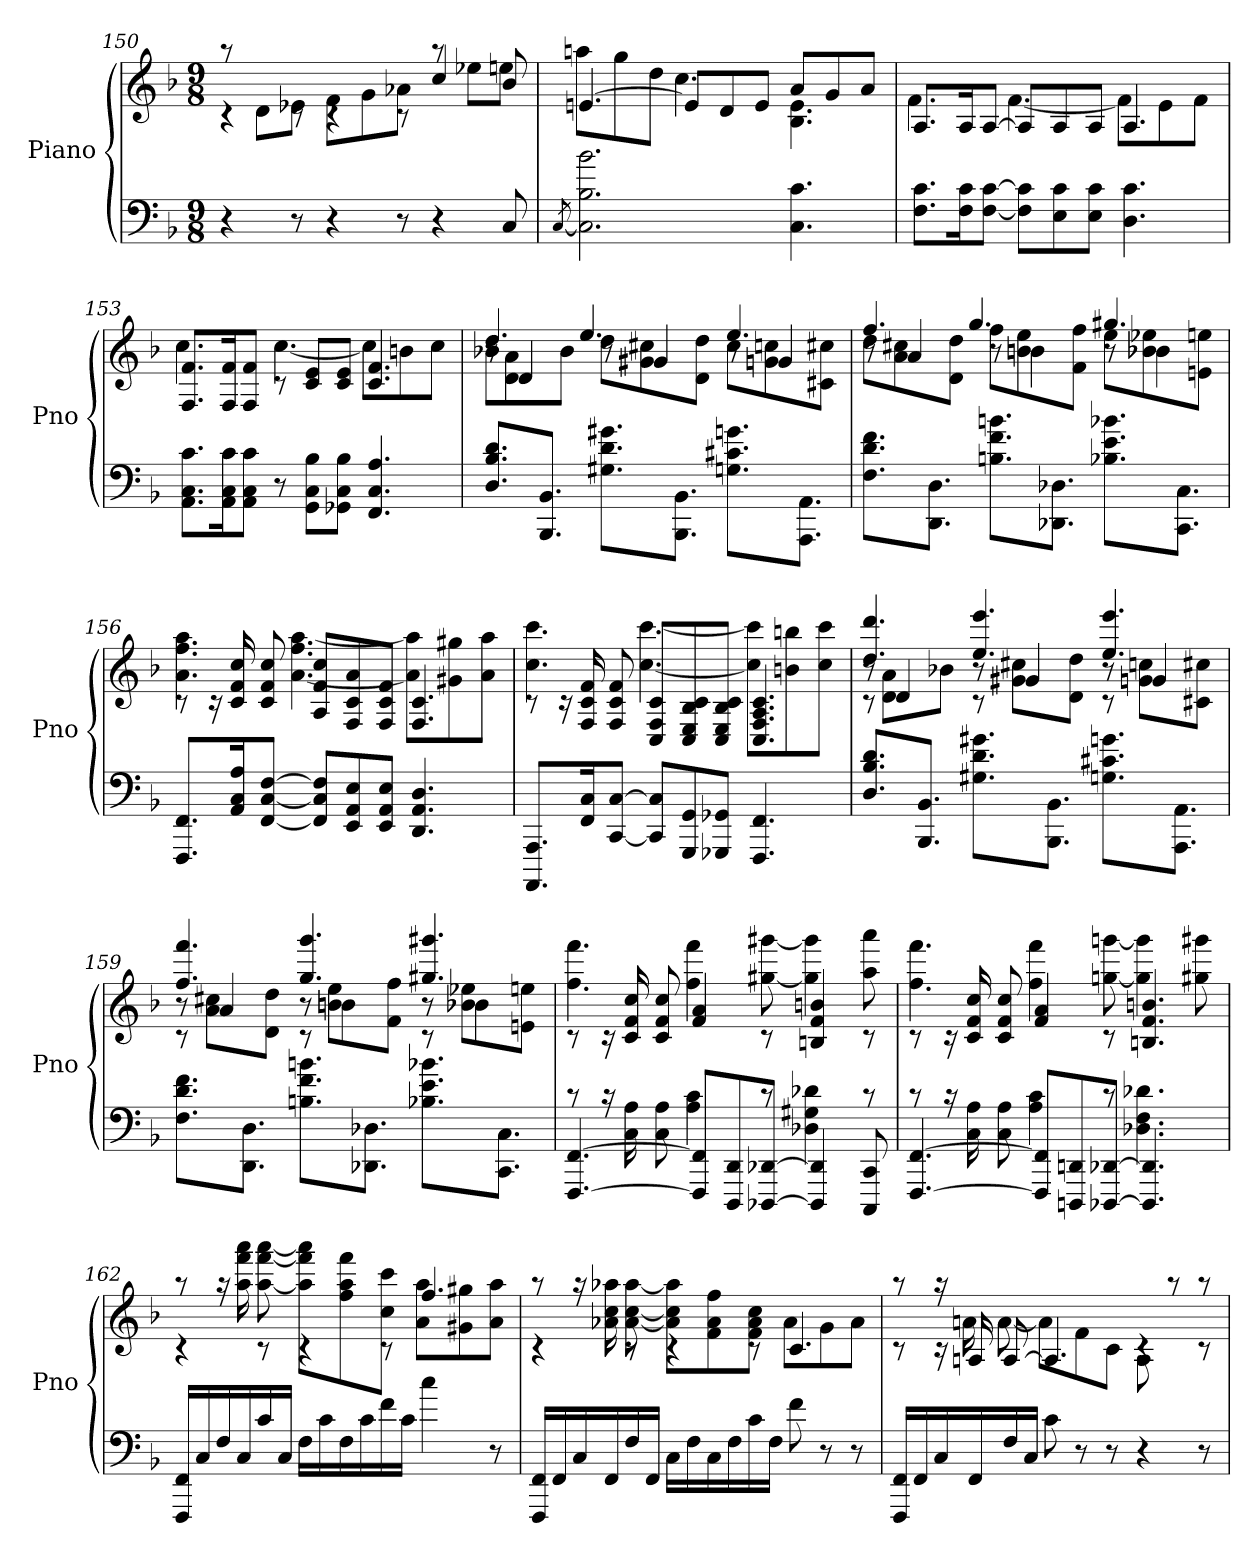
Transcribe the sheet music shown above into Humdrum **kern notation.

**kern	**kern
*part1	*part1
*staff2	*staff1
*I"Piano	*
*I'Pno	*
*clefF4	*clefG2
*k[b-]	*k[b-]
*M9/8	*M9/8
=150	=150
*	*^
4r	4rc	8raa
.	.	8dL
8r	8rc	8e-XJ
4r	4rc	8fL
.	.	8g
8r	8rc	8a-XJ
4r	4cc	8raa
.	.	8ee-XL
8C	8b-	8eenJ
=151	=151	=151
[8qC/	.	.
2.C] 2.B- 2.b-	[4.en	8aanL
.	.	8gg
.	.	8ddJ
.	8eL]	4.cc
.	8d	.
.	8eJ	.
4.C 4.c	8aL	4.B- 4.e
.	8g	.
.	8aJ	.
=152	=152	=152
8.F 8.cL	8.AL	4.f
16F 16cK	16AK	.
[8F [8cJ	[8AJ	.
8F] 8c]L	8AL]	[4.f
8E 8c	8A	.
8E 8cJ	8AJ	.
4.D 4.c	4.A	8fL]
.	.	8e
.	.	8fJ
=153	=153	=153
8.AA 8.C 8.cL	8.F 8.fL	4.cc
16AA 16C 16cK	16F 16fK	.
8AA 8C 8cJ	8F 8fJ	.
8r	8rc	[4.cc
8GG 8C 8B-L	8c 8eL	.
8GG-X 8C 8B-J	8c 8eJ	.
4.FF 4.C 4.A	4.c 4.f	8ccL]
.	.	8bn
.	.	8ccJ
=154	=154	=154
*	*	*^
8.D 8.B- 8.dL	8r	8b-XL	4.dd
.	4d/	8d 8a	.
8.BBB- 8.BB-J	.	.	.
.	.	8b-J	.
8.G#X 8.d 8.g#XL	8r	8ddL	4.ee
.	4g#X/	8g#X 8cc#X	.
8.BBB- 8.BB-J	.	.	.
.	.	8d 8ddJ	.
8.Gn 8.c#X 8.gnL	8r	8cc#L	4.ee
.	4gn/	8gn 8ccn	.
8.AAA 8.AAJ	.	.	.
.	.	8c#X 8cc#XJ	.
=155	=155	=155	=155
8.F 8.d 8.fL	8r	8ddL	4.ff
.	4a/	8a 8cc#X	.
8.DD 8.DJ	.	.	.
.	.	8d 8ddJ	.
8.Bn 8.f 8.bnL	8r	8ffL	4.gg
.	4bn\	8bn 8ee	.
8.DD-X 8.D-XJ	.	.	.
.	.	8f 8ffJ	.
8.B-X 8.e 8.b-XL	8r	8eeL	4.gg#X
.	4b-X\	8b-X 8ee-X	.
8.CC 8.CJ	.	.	.
.	.	8en 8eenJ	.
*	*	*v	*v
=156	=156	=156
8.FFF 8.FFL	8rc	4.a 4.ff 4.aa
.	16rc	.
16AA 16C 16AK	16c 16f 16cc	.
[8FF [8C [8FJ	8c 8f 8cc	.
8FF] 8C] 8F]L	8A 8f 8ccL	[4.a 4.ff [4.aa
8EE 8AA 8E	8F 8c 8a	.
8EE 8AA 8EJ	8F 8c 8fJ	.
4.DD 4.AA 4.D	4.F 4.c	8a] 8aa]L
.	.	8g#X 8gg#X
.	.	8a 8aaJ
=157	=157	=157
8.AAAA 8.AAAL	8rc	4.cc 4.ccc
.	16rc	.
16FF 16CK	16F 16c 16f	.
[8CC [8CJ	8F 8c 8f	.
8CC] 8C]L	8C 8F 8cL	[4.cc [4.ccc
8GGG 8GG	8C 8E 8B- 8c	.
8GGG-X 8GG-XJ	8C 8E 8B- 8cJ	.
4.FFF 4.FF	4.C 4.F 4.A 4.c	8cc] 8ccc]L
.	.	8bn 8bbn
.	.	8cc 8cccJ
=158	=158	=158
*	*	*^
8.D 8.B- 8.dL	8r	8rc	4.dd 4.ddd
.	4d/	8d 8aL	.
8.BBB- 8.BB-J	.	.	.
.	.	8b-XJ	.
8.G#X 8.d 8.g#XL	8r	8rc	4.ee 4.eee
.	4g#X/	8g#X 8cc#XL	.
8.BBB- 8.BB-J	.	.	.
.	.	8d 8ddJ	.
8.Gn 8.c#X 8.gnL	8r	8rc	4.ee 4.eee
.	4gn/	8gn 8ccnL	.
8.AAA 8.AAJ	.	.	.
.	.	8c#X 8cc#XJ	.
=159	=159	=159	=159
8.F 8.d 8.fL	8r	8rc	4.ff 4.fff
.	4a/	8a 8cc#XL	.
8.DD 8.DJ	.	.	.
.	.	8d 8ddJ	.
8.Bn 8.f 8.bnL	8r	8rc	4.gg 4.ggg
.	4bn\	8bn 8eeL	.
8.DD-X 8.D-XJ	.	.	.
.	.	8f 8ffJ	.
8.B-X 8.e 8.b-XL	8r	8rc	4.gg#X 4.ggg#X
.	4b-X\	8b-X 8ee-XL	.
8.CC 8.CJ	.	.	.
.	.	8en 8eenJ	.
*	*	*v	*v
=160	=160	=160
*^	*	*
[4.FFF [4.FF	8rc	8rc	4.ff 4.fff
.	16rc	16rc	.
.	16C 16A	16c 16f 16cc	.
.	8C 8A	8c 8f 8cc	.
8FFF] 8FF]L	4A 4c	4f 4a	4ff 4fff
8DDD 8DD	.	.	.
[8DDD-X [8DD-XJ	8rc	8rc	[8gg#X [8ggg#X
4DDD-] 4DD-]	4D-X 4G#X 4d-X	4Bn 4f 4bn	4gg#] 4ggg#]
8CCC 8CC	8rc	8rc	8aa 8aaa
=161	=161	=161	=161
[4.FFF [4.FF	8rc	8rc	4.ff 4.fff
.	16rc	16rc	.
.	16C 16A	16c 16f 16cc	.
.	8C 8A	8c 8f 8cc	.
8FFF] 8FF]L	4A 4c	4f 4a	4ff 4fff
8DDDn 8DDn	.	.	.
[8DDD-X [8DD-XJ	8rc	8rc	[8ggn [8gggn
4.DDD-] 4.DD-]	4.D-X 4.F 4.d-X	4.Bn 4.f 4.bn	4gg] 4ggg]
.	.	.	8gg#X 8ggg#X
*v	*v	*	*
=162	=162	=162
16FFF 16FFLL	4rc	8raa
16C	.	.
16F	.	16raa
16C	.	16aa 16fff 16aaa
16c	8rc	[8aa [8fff [8aaa
16CJJ	.	.
16FLL	4rc	8aa] 8fff] 8aaa]L
16c	.	.
16F	.	8ff 8aa 8fff
16c	.	.
16f	8rc	8cc 8cccJ
16cJJ	.	.
4cc	4.ff	8a 8aaL
.	.	8g#X 8gg#X
8r	.	8a 8aaJ
=163	=163	=163
16FFF 16FFLL	4rc	8raa
16FF	.	.
16C	.	16raa
16FF	.	16a-X 16cc 16aa-X
16F	8rc	[8a- [8cc [8aa-
16FFJJ	.	.
16CLL	4rc	8a-] 8cc] 8aa-]L
16F	.	.
16C	.	8f 8a- 8ff
16F	.	.
16c	8rc	8f 8a- 8ccJ
16FJJ	.	.
8f	4.c	8a-L
8r	.	8g
8r	.	8a-J
=164	=164	=164
16FFF 16FFLL	8rc	8raa
16FF	.	.
16C	16rc	16raa
16FF	16An	16an
16F	[8A	[8a
16CJJ	.	.
8c	4.A]	8aL]
8r	.	8f
8r	.	8cJ
4r	4rc	8A
.	.	8raa
8r	8rc	8raa
*	*v	*v
=	=
*-	*-
